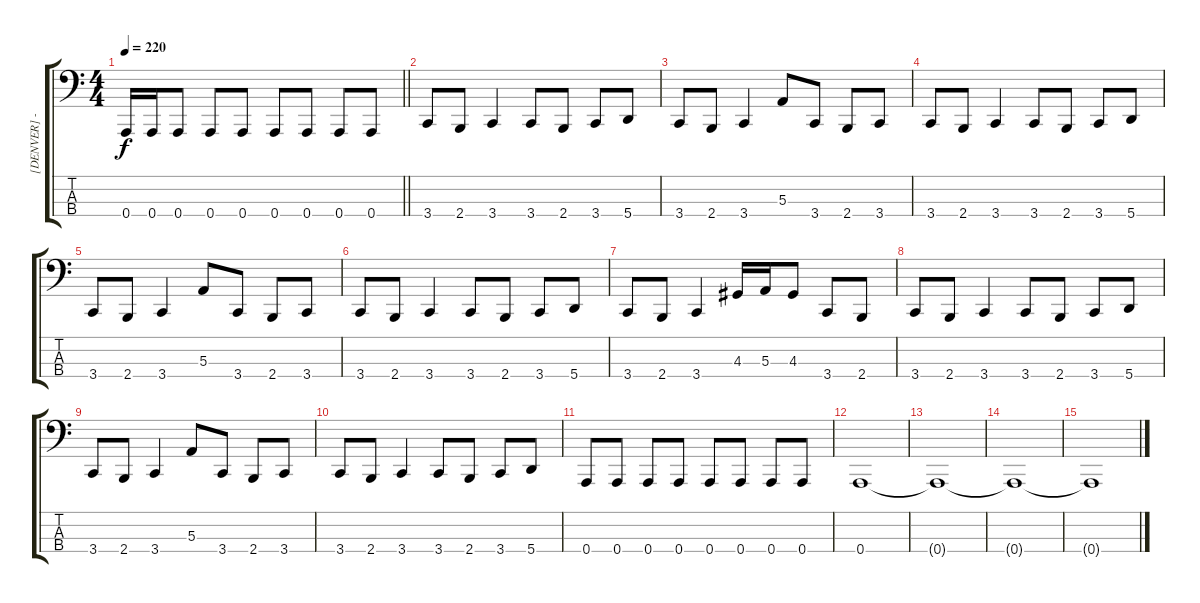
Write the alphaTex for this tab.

\track ("[DENVER] - Bass " "[DENVER] -") {instrument electricbassfinger}
\staff {score tabs}
\tuning (D2 A1 E1 A0) {hide}
\ts (4 4)
\tempo 220
\clef f4
\barLineRight lightlight
\ks c
0.4.16{dy f} 0.4.16 0.4.8 0.4.8 0.4.8 0.4.8 0.4.8 0.4.8 0.4.8 |
3.4.8 2.4.8 3.4.4 3.4.8 2.4.8 3.4.8 5.4.8 |
3.4.8 2.4.8 3.4.4 5.3.8 3.4.8 2.4.8 3.4.8 |
3.4.8 2.4.8 3.4.4 3.4.8 2.4.8 3.4.8 5.4.8 |
3.4.8 2.4.8 3.4.4 5.3.8 3.4.8 2.4.8 3.4.8 |
3.4.8 2.4.8 3.4.4 3.4.8 2.4.8 3.4.8 5.4.8 |
3.4.8 2.4.8 3.4.4 4.3.16 5.3.16 4.3.8 3.4.8 2.4.8 |
3.4.8 2.4.8 3.4.4 3.4.8 2.4.8 3.4.8 5.4.8 |
3.4.8 2.4.8 3.4.4 5.3.8 3.4.8 2.4.8 3.4.8 |
3.4.8 2.4.8 3.4.4 3.4.8 2.4.8 3.4.8 5.4.8 |
0.4.8 0.4.8 0.4.8 0.4.8 0.4.8 0.4.8 0.4.8 0.4.8 |
0.4.1 |
0.4{t}.1 |
0.4{t}.1 |
0.4{t}.1
